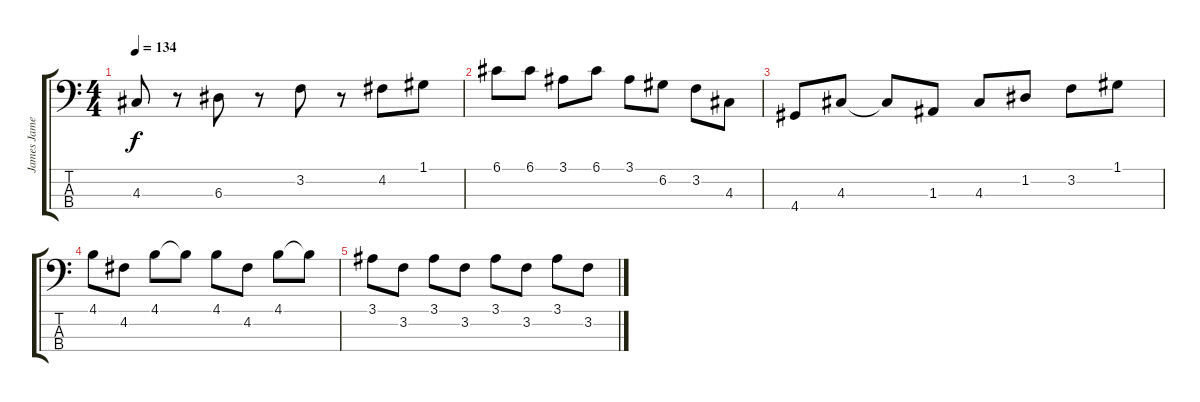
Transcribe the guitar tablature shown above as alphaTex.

\track ("James Jamerson" "James Jame") {instrument electricbassfinger}
\staff {score tabs}
\tuning (G2 D2 A1 E1) {hide}
\ts (4 4)
\tempo 134
\clef f4
\ks c
4.3.8{dy f} r.8 6.3.8 r.8 3.2.8 r.8 4.2.8 1.1.8 |
6.1.8 6.1.8 3.1.8 6.1.8 3.1.8 6.2.8 3.2.8 4.3.8 |
4.4.8 4.3.8 4.3{t}.8 1.3.8 4.3.8 1.2.8 3.2.8 1.1.8 |
4.1.8 4.2.8 4.1.8 4.1{t}.8 4.1.8 4.2.8 4.1.8 4.1{t}.8 |
3.1.8 3.2.8 3.1.8 3.2.8 3.1.8 3.2.8 3.1.8 3.2.8
